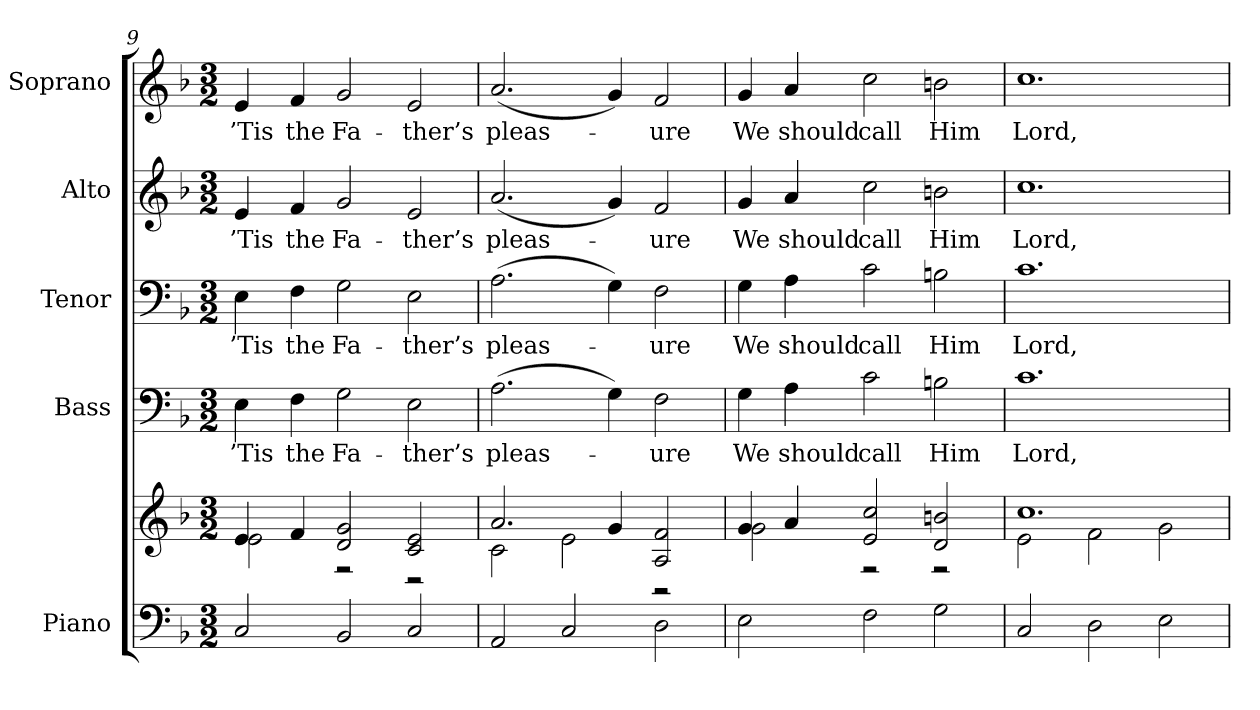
**kern	**kern	**kern	**text	**kern	**text	**kern	**text	**kern	**text
*part5	*part5	*part4	*part4	*part3	*part3	*part2	*part2	*part1	*part1
*staff6	*staff5	*staff4	*staff4	*staff3	*staff3	*staff2	*staff2	*staff1	*staff1
*I"Piano	*	*I"Bass	*	*I"Tenor	*	*I"Alto	*	*I"Soprano	*
*I'Pno.	*	*I'B.	*	*I'T.	*	*I'A.	*	*I'S.	*
*clefF4	*clefG2	*clefF4	*	*clefF4	*	*clefG2	*	*clefG2	*
*k[b-]	*k[b-]	*k[b-]	*	*k[b-]	*	*k[b-]	*	*k[b-]	*
*F:	*F:	*F:	*	*F:	*	*F:	*	*F:	*
*M3/2	*M3/2	*M3/2	*	*M3/2	*	*M3/2	*	*M3/2	*
=9	=9	=9	=9	=9	=9	=9	=9	=9	=9
*	*^	*	*	*	*	*	*	*	*
!	!	!	!	!LO:LY:b:color=#000000	!	!	!	!	!	!
!	!	!	!	!	!	!LO:LY:b:color=#000000	!	!	!	!
!	!	!	!	!	!	!	!	!LO:LY:b:color=#000000	!	!
!	!	!	!	!	!	!	!	!	!	!LO:LY:b:color=#000000
2Ci/	4ei/	2ei\	4Ei\	’Tis	4Ei\	’Tis	4ei/	’Tis	4ei/	’Tis
!	!	!	!	!LO:LY:b:color=#000000	!	!	!	!	!	!
!	!	!	!	!	!	!LO:LY:b:color=#000000	!	!	!	!
!	!	!	!	!	!	!	!	!LO:LY:b:color=#000000	!	!
!	!	!	!	!	!	!	!	!	!	!LO:LY:b:color=#000000
.	4fi/	.	4Fi\	the	4Fi\	the	4fi/	the	4fi/	the
!	!	!	!	!LO:LY:b:color=#000000	!	!	!	!	!	!
!	!	!	!	!	!	!LO:LY:b:color=#000000	!	!	!	!
!	!	!	!	!	!	!	!	!LO:LY:b:color=#000000	!	!
!	!	!	!	!	!	!	!	!	!	!LO:LY:b:color=#000000
2BB-i/	2di/ 2gi	2r	2Gi\	Fa-	2Gi\	Fa-	2gi/	Fa-	2gi/	Fa-
!	!	!	!	!LO:LY:b:color=#000000	!	!	!	!	!	!
!	!	!	!	!	!	!LO:LY:b:color=#000000	!	!	!	!
!	!	!	!	!	!	!	!	!LO:LY:b:color=#000000	!	!
!	!	!	!	!	!	!	!	!	!	!LO:LY:b:color=#000000
2Ci/	2ci/ 2ei	2r	2Ei\	-ther’s	2Ei\	-ther’s	2ei/	-ther’s	2ei/	-ther’s
!!LO:PB:g=z
=10	=10	=10	=10	=10	=10	=10	=10	=10	=10	=10
!	!	!	!	!LO:LY:b:color=#000000	!	!	!	!	!	!
!	!	!	!	!	!	!LO:LY:b:color=#000000	!	!	!	!
!	!	!	!	!	!	!	!	!LO:LY:b:color=#000000	!	!
!	!	!	!	!	!	!	!	!	!	!LO:LY:b:color=#000000
2AAi/	2.ai/	2ci\	(2.Ai\	pleas-	(2.Ai\	pleas-	(2.ai/	pleas-	(2.ai/	pleas-
2Ci/	.	2ei\	.	.	.	.	.	.	.	.
.	4gi/	.	4Gi\)	.	4Gi\)	.	4gi/)	.	4gi/)	.
!	!	!	!	!LO:LY:b:color=#000000	!	!	!	!	!	!
!	!	!	!	!	!	!LO:LY:b:color=#000000	!	!	!	!
!	!	!	!	!	!	!	!	!LO:LY:b:color=#000000	!	!
!	!	!	!	!	!	!	!	!	!	!LO:LY:b:color=#000000
2Di\	2Ai/ 2fi	2r	2Fi\	-ure	2Fi\	-ure	2fi/	-ure	2fi/	-ure
=11	=11	=11	=11	=11	=11	=11	=11	=11	=11	=11
!	!	!	!	!LO:LY:b:color=#000000	!	!	!	!	!	!
!	!	!	!	!	!	!LO:LY:b:color=#000000	!	!	!	!
!	!	!	!	!	!	!	!	!LO:LY:b:color=#000000	!	!
!	!	!	!	!	!	!	!	!	!	!LO:LY:b:color=#000000
2Ei\	4gi/	2gi\	4Gi\	We	4Gi\	We	4gi/	We	4gi/	We
!	!	!	!	!LO:LY:b:color=#000000	!	!	!	!	!	!
!	!	!	!	!	!	!LO:LY:b:color=#000000	!	!	!	!
!	!	!	!	!	!	!	!	!LO:LY:b:color=#000000	!	!
!	!	!	!	!	!	!	!	!	!	!LO:LY:b:color=#000000
.	4ai/	.	4Ai\	should	4Ai\	should	4ai/	should	4ai/	should
!	!	!	!	!LO:LY:b:color=#000000	!	!	!	!	!	!
!	!	!	!	!	!	!LO:LY:b:color=#000000	!	!	!	!
!	!	!	!	!	!	!	!	!LO:LY:b:color=#000000	!	!
!	!	!	!	!	!	!	!	!	!	!LO:LY:b:color=#000000
2Fi\	2ei/ 2cci	2r	2ci\	call	2ci\	call	2cci\	call	2cci\	call
!	!	!	!	!LO:LY:b:color=#000000	!	!	!	!	!	!
!	!	!	!	!	!	!LO:LY:b:color=#000000	!	!	!	!
!	!	!	!	!	!	!	!	!LO:LY:b:color=#000000	!	!
!	!	!	!	!	!	!	!	!	!	!LO:LY:b:color=#000000
2Gi\	2di/ 2bni	2r	2Bni\	Him	2Bni\	Him	2bni\	Him	2bni\	Him
=12	=12	=12	=12	=12	=12	=12	=12	=12	=12	=12
!	!	!	!	!LO:LY:b:color=#000000	!	!	!	!	!	!
!	!	!	!	!	!	!LO:LY:b:color=#000000	!	!	!	!
!	!	!	!	!	!	!	!	!LO:LY:b:color=#000000	!	!
!	!	!	!	!	!	!	!	!	!	!LO:LY:b:color=#000000
2Ci/	1.cci	2ei\	1.ci	Lord,	1.ci	Lord,	1.cci	Lord,	1.cci	Lord,
2Di\	.	2fi\	.	.	.	.	.	.	.	.
2Ei\	.	2gi\	.	.	.	.	.	.	.	.
*	*v	*v	*	*	*	*	*	*	*	*
=	=	=	=	=	=	=	=	=	=
*-	*-	*-	*-	*-	*-	*-	*-	*-	*-
